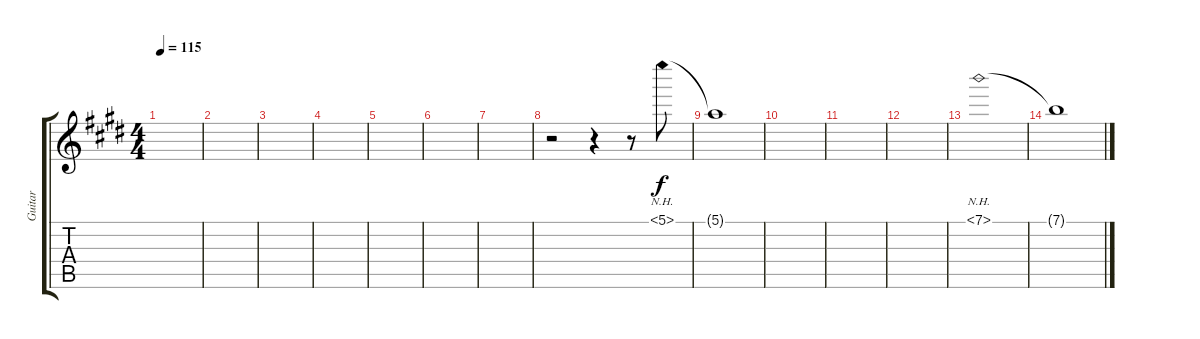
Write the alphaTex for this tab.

\track ("Guitar" "Guitar") {instrument distortionguitar}
\staff {score tabs}
\tuning (E4 B3 G3 D3 A2 E2) {hide}
\ts (4 4)
\tempo 115
\clef g2
\ks c#minor
|
|
|
|
|
|
|
r.2{volume 6} r.4 r.8 5.1{nh}.8 |
5.1{t}.1 |
|
|
|
7.1{nh}.1{volume 9} |
7.1{t}.1
